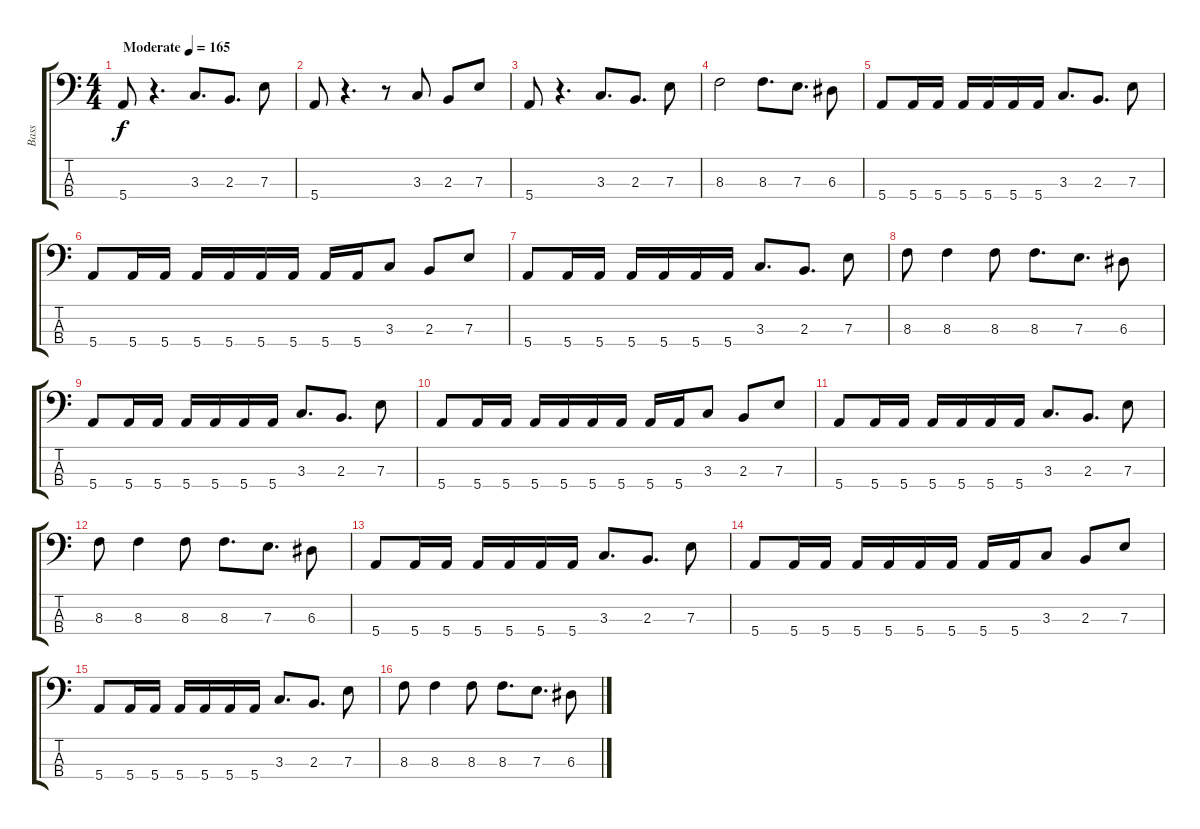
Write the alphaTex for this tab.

\track ("Bass" "Bass") {instrument electricbasspick}
\staff {score tabs}
\tuning (G2 D2 A1 E1) {hide}
\ts (4 4)
\tempo (165 "Moderate")
\clef f4
\ks c
5.4.8{dy f instrument electricbasspick} r.4{d} 3.3.8{d} 2.3.8{d} 7.3.8 |
5.4.8 r.4{d} r.8 3.3.8 2.3.8 7.3.8 |
5.4.8 r.4{d} 3.3.8{d} 2.3.8{d} 7.3.8 |
8.3.2 8.3.8{d} 7.3.8{d} 6.3.8 |
5.4.8 5.4.16 5.4.16 5.4.16 5.4.16 5.4.16 5.4.16 3.3.8{d} 2.3.8{d} 7.3.8 |
5.4.8 5.4.16 5.4.16 5.4.16 5.4.16 5.4.16 5.4.16 5.4.16 5.4.16 3.3.8 2.3.8 7.3.8 |
5.4.8 5.4.16 5.4.16 5.4.16 5.4.16 5.4.16 5.4.16 3.3.8{d} 2.3.8{d} 7.3.8 |
8.3.8 8.3.4 8.3.8 8.3.8{d} 7.3.8{d} 6.3.8 |
5.4.8 5.4.16 5.4.16 5.4.16 5.4.16 5.4.16 5.4.16 3.3.8{d} 2.3.8{d} 7.3.8 |
5.4.8 5.4.16 5.4.16 5.4.16 5.4.16 5.4.16 5.4.16 5.4.16 5.4.16 3.3.8 2.3.8 7.3.8 |
5.4.8 5.4.16 5.4.16 5.4.16 5.4.16 5.4.16 5.4.16 3.3.8{d} 2.3.8{d} 7.3.8 |
8.3.8 8.3.4 8.3.8 8.3.8{d} 7.3.8{d} 6.3.8 |
5.4.8 5.4.16 5.4.16 5.4.16 5.4.16 5.4.16 5.4.16 3.3.8{d} 2.3.8{d} 7.3.8 |
5.4.8 5.4.16 5.4.16 5.4.16 5.4.16 5.4.16 5.4.16 5.4.16 5.4.16 3.3.8 2.3.8 7.3.8 |
5.4.8 5.4.16 5.4.16 5.4.16 5.4.16 5.4.16 5.4.16 3.3.8{d} 2.3.8{d} 7.3.8 |
8.3.8 8.3.4 8.3.8 8.3.8{d} 7.3.8{d} 6.3.8
